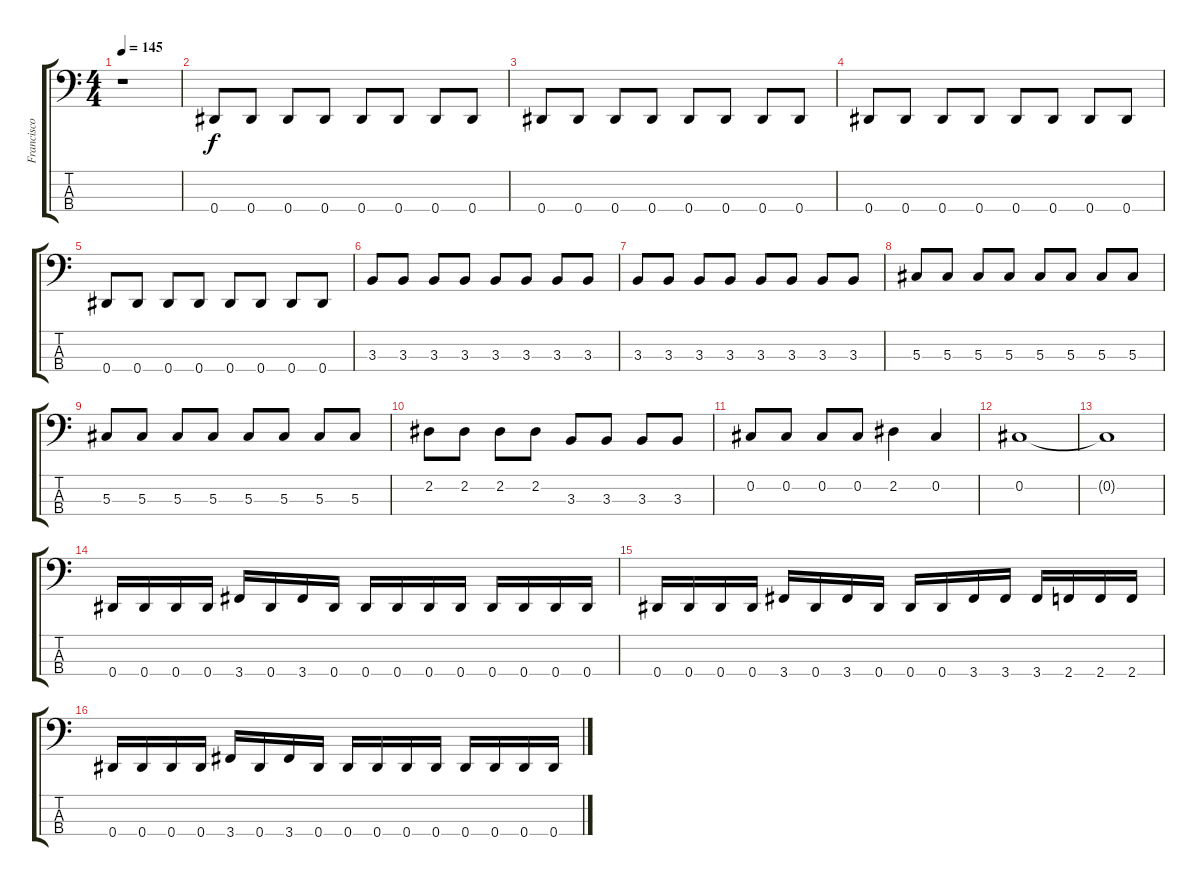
\track ("Francisco Fidalgo" "Francisco ") {instrument electricbasspick}
\staff {score tabs}
\tuning (Gb2 Db2 Ab1 Eb1) {hide}
\ts (4 4)
\tempo 145
\clef f4
\ks c
r.1{dy f instrument electricbasspick} |
0.4.8 0.4.8 0.4.8 0.4.8 0.4.8 0.4.8 0.4.8 0.4.8 |
0.4.8 0.4.8 0.4.8 0.4.8 0.4.8 0.4.8 0.4.8 0.4.8 |
0.4.8 0.4.8 0.4.8 0.4.8 0.4.8 0.4.8 0.4.8 0.4.8 |
0.4.8 0.4.8 0.4.8 0.4.8 0.4.8 0.4.8 0.4.8 0.4.8 |
3.3.8 3.3.8 3.3.8 3.3.8 3.3.8 3.3.8 3.3.8 3.3.8 |
3.3.8 3.3.8 3.3.8 3.3.8 3.3.8 3.3.8 3.3.8 3.3.8 |
5.3.8 5.3.8 5.3.8 5.3.8 5.3.8 5.3.8 5.3.8 5.3.8 |
5.3.8 5.3.8 5.3.8 5.3.8 5.3.8 5.3.8 5.3.8 5.3.8 |
2.2.8 2.2.8 2.2.8 2.2.8 3.3.8 3.3.8 3.3.8 3.3.8 |
0.2.8 0.2.8 0.2.8 0.2.8 2.2.4 0.2.4 |
0.2.1 |
0.2{t}.1 |
0.4.16 0.4.16 0.4.16 0.4.16 3.4.16 0.4.16 3.4.16 0.4.16 0.4.16 0.4.16 0.4.16 0.4.16 0.4.16 0.4.16 0.4.16 0.4.16 |
0.4.16 0.4.16 0.4.16 0.4.16 3.4.16 0.4.16 3.4.16 0.4.16 0.4.16 0.4.16 3.4.16 3.4.16 3.4.16 2.4.16 2.4.16 2.4.16 |
0.4.16 0.4.16 0.4.16 0.4.16 3.4.16 0.4.16 3.4.16 0.4.16 0.4.16 0.4.16 0.4.16 0.4.16 0.4.16 0.4.16 0.4.16 0.4.16
